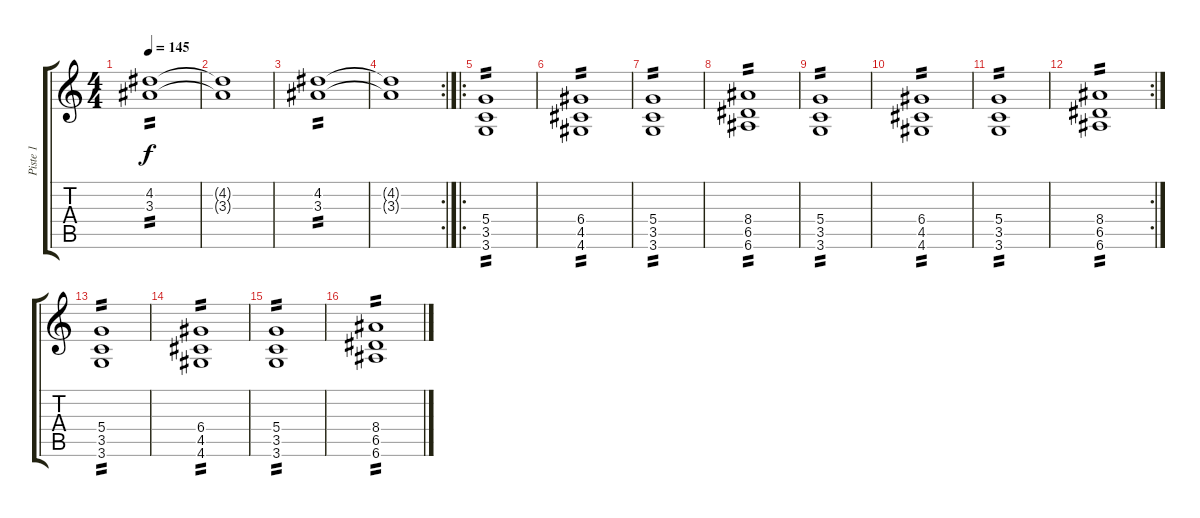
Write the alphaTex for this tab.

\track ("Piste 1" "Piste 1") {instrument overdrivenguitar}
\staff {score tabs}
\tuning (E4 B3 G3 D3 A2 E2) {hide}
\ts (4 4)
\tempo 145
\clef g2
\ks c
(4.2 3.3).1{tp 2 dy f} |
(4.2{t} 3.3{t}).1 |
(4.2 3.3).1{tp 2} |
\rc 2
(4.2{t} 3.3{t}).1 |
\ro
(5.4 3.5 3.6).1{tp 2} |
(6.4 4.5 4.6).1{tp 2} |
(5.4 3.5 3.6).1{tp 2} |
(8.4 6.5 6.6).1{tp 2} |
(5.4 3.5 3.6).1{tp 2} |
(6.4 4.5 4.6).1{tp 2} |
(5.4 3.5 3.6).1{tp 2} |
\rc 2
(8.4 6.5 6.6).1{tp 2} |
(5.4 3.5 3.6).1{tp 2} |
(6.4 4.5 4.6).1{tp 2} |
(5.4 3.5 3.6).1{tp 2} |
(8.4 6.5 6.6).1{tp 2}
